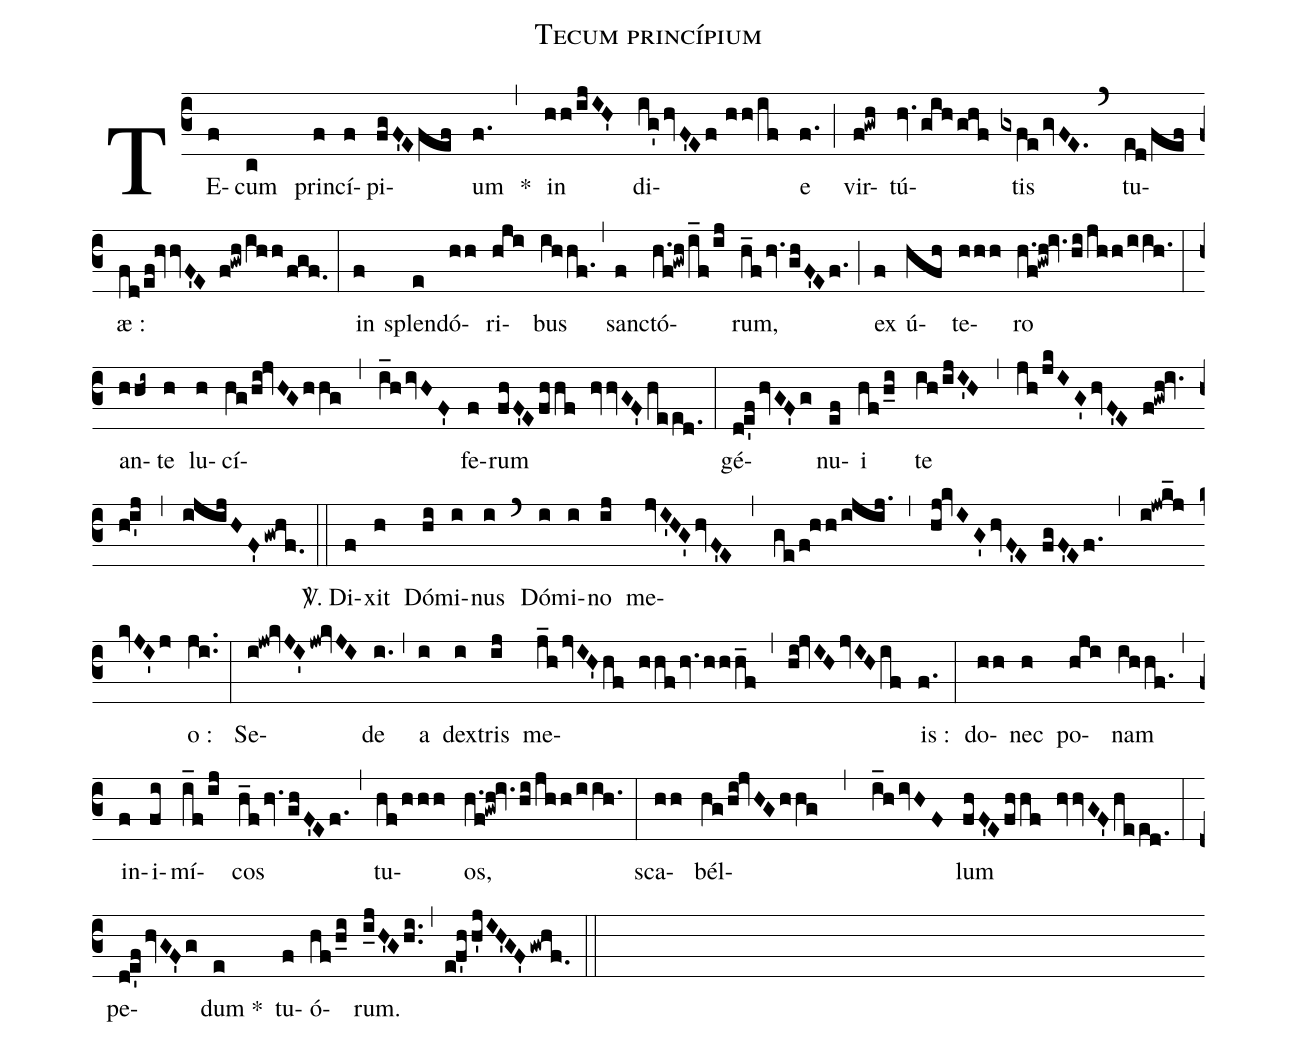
name:Tecum princípium;
%%
(c3) TE(f)cum(c) prin(f)cí(f)pi(fgF'Efef)um(f.) *(,) in(hh/ijIH') di(ig'hvF'Ef//hh/if)e(f.) (;) vir(f!gwh)tú(hv.gih/ghf)tis(gxfegvFE.) (`) tu(ed/fef)æ :(fd/ef!hvvF'E f!gwh/ihh/fgf.) (:)
in(f) splen(e)dó(hh)ri(hji)bus(ihhf.) (,) san(f)ctó(h.f!gwh/i_f/ij)rum,(h_fhv.ghF'Ef.) (;) ex(f) ú(hfh)te(hhh)ro(h.f!gwh!iv.hi/jhh/iih.) (:)
an(hhi~)te(h) lu(h)cí(hg/hi!jvHGhhg,i_hivHF')fe(f)rum(fhF'Efhhf hvvGF'heed.) (:)
gé(d!e'fhvGF'g)nu(ef)i(hf/h_i) te(ih/ijI'H,jh/jkIG'hvF'E f!gwh!iv.h!i'j,ijijHF'gwhf.) (::)

<sp>V/</sp>. Di(f)xit(h) Dó(hi)mi(i)nus(i) (`) Dó(i)mi(i)no(ij) me(jvI'HG'hvF'E,ge/f!hh/ijij.,hj!kvIG'hvF'E fgF'Ef.,i!jwk_jkvJI'j)o :(ji..) (:)
Se(i!jw!kvJI'jw!kvJI)de(i.) (,) a(i) dex(i)tris(ij) me(j_h/jvIH'hf hhfhv.hhh_f,hi!jvIHjvIHif)is :(f.) (:)
do(hh)nec(h) po(hji)nam(ihhf.) (,) in(f)i(fi)mí(i_f/ij)cos(h_fhv.ghF'Ef.) (,) tu(hf/hhh)os,(h.f!gwh!iv.hi/jhh/iih.) (:)
sca(hh)bél(hg/hi!jvHGhhg,i_hivHF)lum(fhF'Efhhf hvvGF'heed.) (:)
pe(d!e'fhvGF'g)dum *(e) tu(f)ó(hf/h_i)rum.(i_jH'Ghi..,e!f'hh'jIH'GF'gwhf.) (::)
